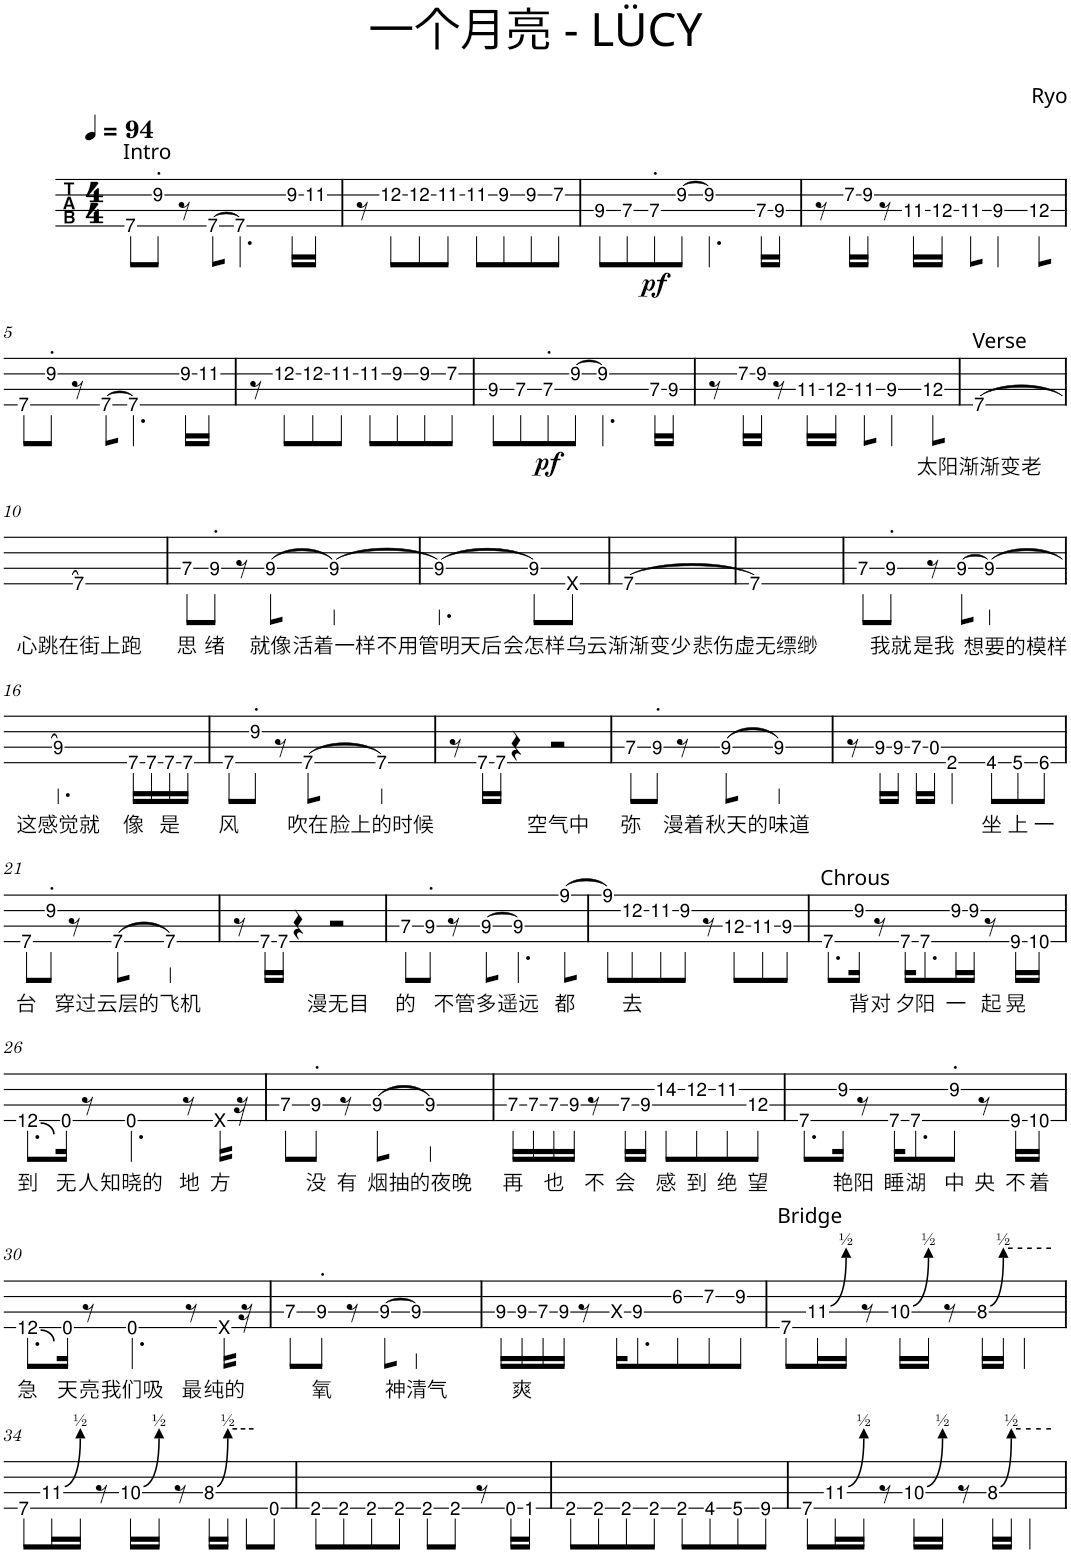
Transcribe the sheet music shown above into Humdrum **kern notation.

**kern	**text	**dynam
*part1	*part1	*part1
*staff1	*staff1	*staff1
*I"Bass Guitar	*	*
*I'B. Guit.	*	*
*stria4	*	*
*	*	*
*Trd7c12	*	*
*k[]	*	*
*M4/4	*	*
*MM94	*	*
=1	=1	=1
!LO:TX:a:t=Intro	!	!
8BB\L	.	.
8B'\J	.	.
8r	.	.
[8BB\	.	.
4.BB\]	.	.
16B\LL	.	.
16c#\JJ	.	.
=2	=2	=2
8r	.	.
8d\L	.	.
8d\	.	.
8d-\J	.	.
8d-\L	.	.
8B\	.	.
8B\	.	.
8A\J	.	.
=3	=3	=3
8G-\L	.	.
8E\	.	.
!	!	!LO:DY:b
8E'\	.	other-dynamics
[8B\J	.	.
4.B\]	.	.
16E\LL	.	.
16F#\JJ	.	.
=4	=4	=4
8r	.	.
16A\LL	.	.
16B\JJ	.	.
8r	.	.
16A-\LL	.	.
16A\JJ	.	.
8A-\	.	.
4G-\	.	.
8A\	.	.
!!LO:LB:g=z
=5	=5	=5
8BB\L	.	.
8B'\J	.	.
8r	.	.
[8BB\	.	.
4.BB\]	.	.
16B\LL	.	.
16c#\JJ	.	.
=6	=6	=6
8r	.	.
8d\L	.	.
8d\	.	.
8d-\J	.	.
8d-\L	.	.
8B\	.	.
8B\	.	.
8A\J	.	.
=7	=7	=7
8G-\L	.	.
8E\	.	.
!	!	!LO:DY:b
8E'\	.	other-dynamics
[8B\J	.	.
4.B\]	.	.
16E\LL	.	.
16F#\JJ	.	.
=8	=8	=8
8r	.	.
16A\LL	.	.
16B\JJ	.	.
8r	.	.
16A-\LL	.	.
16A\JJ	.	.
8A-\	.	.
4G-\	.	.
8A\	.	.
=9	=9	=9
!LO:TX:a:t=Verse	!	!
!	!LO:LY:b	!
[1BB	太阳渐渐变老	.
!!LO:LB:g=z
=10	=10	=10
!	!LO:LY:b	!
1BB]	心跳在街上跑	.
=11	=11	=11
!	!LO:LY:b	!
8E\L	思	.
!	!LO:LY:b	!
8F#'\J	绪	.
8r	.	.
!	!LO:LY:b	!
[8F#\	就像	.
!	!LO:LY:b	!
2F#\_	活着一样	.
=12	=12	=12
!	!LO:LY:b	!
2.F#\_	不用管明天后	.
!	!LO:LY:b	!
8F#\L]	会怎样	.
8EE\J	.	.
=13	=13	=13
!	!LO:LY:b	!
[1BB	乌云渐渐变少	.
=14	=14	=14
!	!LO:LY:b	!
1BB]	悲伤虚无缥缈	.
=15	=15	=15
8E\L	.	.
!	!LO:LY:b	!
8F#'\J	我就	.
!	!LO:LY:b	!
8r	是我	.
[8F#\	.	.
!	!LO:LY:b	!
2F#\_	想要的模样	.
!!LO:LB:g=z
=16	=16	=16
!	!LO:LY:b	!
2.F#\]	这感觉就	.
!	!LO:LY:b	!
16BB\LL	像	.
16BB\	.	.
!	!LO:LY:b	!
16BB\	是	.
16BB\JJ	.	.
=17	=17	=17
!	!LO:LY:b	!
8BB\L	风	.
8B'\J	.	.
8r	.	.
!	!LO:LY:b	!
[8BB\	吹在	.
!	!LO:LY:b	!
2BB\]	脸上的时候	.
=18	=18	=18
8r	.	.
16BB\LL	.	.
16BB\JJ	.	.
4r	.	.
!	!LO:LY:b	!
2r	空气中	.
=19	=19	=19
!	!LO:LY:b	!
8E\L	弥	.
8F#'\J	.	.
!	!LO:LY:b	!
8r	漫着	.
!	!LO:LY:b	!
[8F#\	秋天	.
!	!LO:LY:b	!
2F#\]	的味道	.
=20	=20	=20
8r	.	.
16F#\LL	.	.
16F#\JJ	.	.
16E\LL	.	.
16AA\JJ	.	.
4GG-\	.	.
!	!LO:LY:b	!
8GG#\L	坐	.
!	!LO:LY:b	!
8AA\	上	.
!	!LO:LY:b	!
8AA#\J	一	.
!!LO:LB:g=z
=21	=21	=21
!	!LO:LY:b	!
8BB\L	台	.
8B'\J	.	.
!	!LO:LY:b	!
8r	穿过	.
!	!LO:LY:b	!
[8BB\	云层	.
!	!LO:LY:b	!
2BB\]	的飞机	.
=22	=22	=22
8r	.	.
16BB\LL	.	.
16BB\JJ	.	.
4r	.	.
!	!LO:LY:b	!
2r	漫无目	.
=23	=23	=23
!	!LO:LY:b	!
8E\L	的	.
8F#'\J	.	.
!	!LO:LY:b	!
8r	不管	.
!	!LO:LY:b	!
[8F#\	多	.
!	!LO:LY:b	!
4.F#\]	遥远	.
!	!LO:LY:b	!
[8e\	都	.
=24	=24	=24
8e\L]	.	.
!	!LO:LY:b	!
8d\	去	.
8d-\	.	.
8B\J	.	.
8r	.	.
8A\L	.	.
8A-\	.	.
8G-\J	.	.
=25	=25	=25
!LO:TX:a:t=Chrous	!	!
8.BB\L	.	.
!	!LO:LY:b	!
16B\Jk	背	.
!	!LO:LY:b	!
8r	对	.
!	!LO:LY:b	!
16BB\KL	夕	.
!	!LO:LY:b	!
8.BB\	阳	.
!	!LO:LY:b	!
16B\L	一	.
16B\JJ	.	.
!	!LO:LY:b	!
8r	起	.
!	!LO:LY:b	!
16C#\LL	晃	.
16D\JJ	.	.
!!LO:LB:g=z
=26	=26	=26
!	!LO:LY:b	!
8.E\L	到	.
!	!LO:LY:b	!
16EE\Jk	无	.
!	!LO:LY:b	!
8r	人	.
!	!LO:LY:b	!
4.EE\	知晓的	.
!	!LO:LY:b	!
8r	地	.
!	!LO:LY:b	!
16EE\	方	.
16r	.	.
=27	=27	=27
8E\L	.	.
!	!LO:LY:b	!
8F#'\J	没	.
!	!LO:LY:b	!
8r	有	.
!	!LO:LY:b	!
[8F#\	烟	.
!	!LO:LY:b	!
2F#\]	抽的夜晚	.
=28	=28	=28
!	!LO:LY:b	!
16E\LL	再	.
16E\	.	.
!	!LO:LY:b	!
16E\	也	.
16F#\JJ	.	.
!	!LO:LY:b	!
8r	不	.
!	!LO:LY:b	!
16E\LL	会	.
16F#\JJ	.	.
!	!LO:LY:b	!
8e\L	感	.
!	!LO:LY:b	!
8d\	到	.
!	!LO:LY:b	!
8d-\	绝	.
!	!LO:LY:b	!
8A\J	望	.
=29	=29	=29
8.BB\L	.	.
!	!LO:LY:b	!
16B\Jk	艳	.
!	!LO:LY:b	!
8r	阳	.
!	!LO:LY:b	!
16BB\KL	睡	.
!	!LO:LY:b	!
8.BB\	湖	.
!	!LO:LY:b	!
8B'\J	中	.
!	!LO:LY:b	!
8r	央	.
!	!LO:LY:b	!
16C#\LL	不	.
!	!LO:LY:b	!
16D\JJ	着	.
!!LO:LB:g=z
=30	=30	=30
!	!LO:LY:b	!
8.E\L	急	.
!	!LO:LY:b	!
16EE\Jk	天	.
!	!LO:LY:b	!
8r	亮	.
!	!LO:LY:b	!
4.EE\	我们吸	.
!	!LO:LY:b	!
8r	最	.
!	!LO:LY:b	!
16EE\	纯的	.
16r	.	.
=31	=31	=31
8E\L	.	.
!	!LO:LY:b	!
8F#'\J	氧	.
8r	.	.
[8F#\	.	.
!	!LO:LY:b	!
2F#\]	神清气	.
=32	=32	=32
16F#\LL	.	.
!	!LO:LY:b	!
16F#\	爽	.
16E\	.	.
16F#\JJ	.	.
8r	.	.
16AA\KL	.	.
8.F#\	.	.
8A-\	.	.
8A\	.	.
8B\J	.	.
=33	=33	=33
!LO:TX:a:t=Bridge	!	!
8BB\L	.	.
16A-\L	.	.
16A\JJ	.	.
8r	.	.
16G\LL	.	.
16G#\JJ	.	.
8r	.	.
16F\LL	.	.
[16F#\JJ	.	.
4F#\]	.	.
!!LO:LB:g=z
=34	=34	=34
8BB\L	.	.
16A-\L	.	.
16A\JJ	.	.
8r	.	.
16G\LL	.	.
16G#\JJ	.	.
8r	.	.
16F\LL	.	.
[16F#\JJ	.	.
8F#\L]	.	.
8EE\J	.	.
=35	=35	=35
8FF#\L	.	.
8FF#\	.	.
8FF#\	.	.
8FF#\J	.	.
8FF#\L	.	.
8FF#\J	.	.
8r	.	.
16EE\LL	.	.
16FF\JJ	.	.
=36	=36	=36
8FF#\L	.	.
8FF#\	.	.
8FF#\	.	.
8FF#\J	.	.
8FF#\L	.	.
8AA-\	.	.
8AA\	.	.
8C#\J	.	.
=37	=37	=37
8BB\L	.	.
16A-\L	.	.
16A\JJ	.	.
8r	.	.
16G\LL	.	.
16G#\JJ	.	.
8r	.	.
16F\LL	.	.
[16F#\JJ	.	.
4F#\]	.	.
=	=	=
*-	*-	*-
